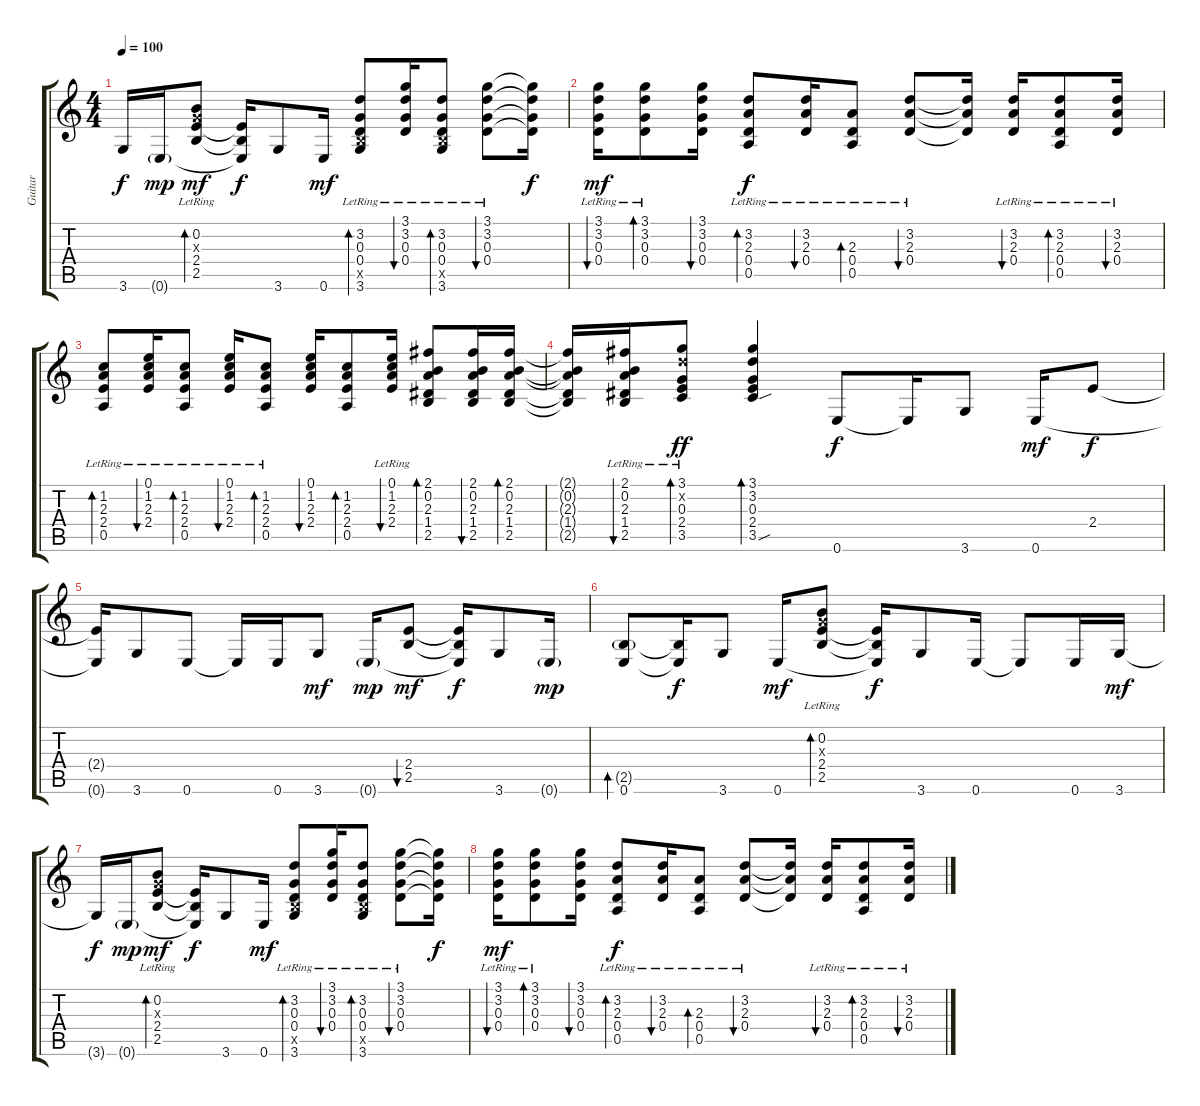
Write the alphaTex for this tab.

\track ("Guitar" "Guitar") {instrument acousticguitarsteel}
\staff {score tabs}
\tuning (E4 B3 G3 D3 A2 E2) {hide}
\ts (4 4)
\tempo 100
\clef g2
\ks c
3.6{t}.16{dy f} 0.6{g}.16{dy mp} (0.2{lr} 0.3{x} 2.4 2.5).8{bd 60 dy mf} (2.4{t} 2.5{t} 0.6{t}).16{dy f} 3.6.8 0.6.16{dy mf} (3.2 0.3{lr} 0.4{lr} 2.5{x} 3.6{lr}).8{bd 60} (3.1{lr} 3.2{lr} 0.3{lr} 0.4{lr}).16{bu 60} (3.2 0.3{lr} 0.4{lr} 2.5{x} 3.6{lr}).8{bd 60} (3.1{lr} 3.2{lr} 0.3{lr} 0.4{lr}).8{bu 120} (3.1{t} 3.2{t} 0.3{t} 0.4{t}).16{dy f} |
(3.1{lr} 3.2{lr} 0.3{lr} 0.4{lr}).16{bu 60 dy mf} (3.1{lr} 3.2{lr} 0.3{lr} 0.4{lr}).8{bd 60} (3.1 3.2 0.3 0.4).16{bu 60} (3.2{lr} 2.3{lr} 0.4{lr} 0.5{lr}).8{bd 60 dy f} (3.2{lr} 2.3{lr} 0.4{lr}).16{bu 60} (2.3{lr} 0.4{lr} 0.5{lr}).8{bd 60} (3.2{lr} 2.3{lr} 0.4{lr}).8{bu 60} (3.2{t} 2.3{t} 0.4{t}).16 (3.2{lr} 2.3{lr} 0.4{lr}).16{bu 60} (3.2{lr} 2.3{lr} 0.4{lr} 0.5{lr}).8{bd 60} (3.2{lr} 2.3{lr} 0.4{lr}).16{bu 60} |
(1.2{lr} 2.3{lr} 2.4{lr} 0.5{lr}).8{bd 60} (0.1{lr} 1.2{lr} 2.3{lr} 2.4{lr}).16{bu 60} (1.2{lr} 2.3{lr} 2.4{lr} 0.5{lr}).8{bd 60} (0.1{lr} 1.2{lr} 2.3{lr} 2.4{lr}).16{bu 60} (1.2{lr} 2.3{lr} 2.4{lr} 0.5{lr}).8{bd 60} (0.1 1.2 2.3 2.4).16{bu 60} (1.2 2.3 2.4 0.5).8{bd 60} (0.1{lr} 1.2{lr} 2.3{lr} 2.4{lr}).16{bu 60} (2.1 0.2 2.3 1.4 2.5).8{bd 60} (2.1 0.2 2.3 1.4 2.5).16{bu 30} (2.1 0.2 2.3 1.4 2.5).16{bd 30} |
(2.1{t} 0.2{t} 2.3{t} 1.4{t} 2.5{t}).16 (2.1 0.2{lr} 2.3{lr} 1.4{lr} 2.5{lr}).16{bu 30} (3.1 3.2{x} 0.3{lr} 2.4{lr} 3.5{lr}).8{bd 30 dy ff} (3.1 3.2 0.3 2.4 3.5{sou}).4{bd 30} 0.6.8{dy f} 0.6{t}.16 3.6.8 0.6.16{dy mf} 2.4.8{dy f} |
(2.4{t} 0.6{t}).16 3.6.8 0.6.8 0.6{t}.16 0.6.16 3.6.8{dy mf} 0.6{g}.16{dy mp} (2.4 2.5).8{bu 30 dy mf} (2.4{t} 2.5{t} 0.6{t}).16{dy f} 3.6.8 0.6{g}.16{dy mp} |
(2.5{g} 0.6).8{bd 30} (2.5{t} 0.6{t}).16{dy f} 3.6.8 0.6.16{dy mf} (0.2{lr} 0.3{x} 2.4 2.5).8{bd 60} (2.4{t} 2.5{t} 0.6{t}).16{dy f} 3.6.8 0.6.16 0.6{t}.8 0.6.16 3.6.16{dy mf} |
3.6{t}.16{dy f} 0.6{g}.16{dy mp} (0.2{lr} 0.3{x} 2.4 2.5).8{bd 60 dy mf} (2.4{t} 2.5{t} 0.6{t}).16{dy f} 3.6.8 0.6.16{dy mf} (3.2 0.3{lr} 0.4{lr} 2.5{x} 3.6{lr}).8{bd 60} (3.1{lr} 3.2{lr} 0.3{lr} 0.4{lr}).16{bu 60} (3.2 0.3{lr} 0.4{lr} 2.5{x} 3.6{lr}).8{bd 60} (3.1{lr} 3.2{lr} 0.3{lr} 0.4{lr}).8{bu 120} (3.1{t} 3.2{t} 0.3{t} 0.4{t}).16{dy f} |
(3.1{lr} 3.2{lr} 0.3{lr} 0.4{lr}).16{bu 60 dy mf} (3.1{lr} 3.2{lr} 0.3{lr} 0.4{lr}).8{bd 60} (3.1 3.2 0.3 0.4).16{bu 60} (3.2{lr} 2.3{lr} 0.4{lr} 0.5{lr}).8{bd 60 dy f} (3.2{lr} 2.3{lr} 0.4{lr}).16{bu 60} (2.3{lr} 0.4{lr} 0.5{lr}).8{bd 60} (3.2{lr} 2.3{lr} 0.4{lr}).8{bu 60} (3.2{t} 2.3{t} 0.4{t}).16 (3.2{lr} 2.3{lr} 0.4{lr}).16{bu 60} (3.2{lr} 2.3{lr} 0.4{lr} 0.5{lr}).8{bd 60} (3.2{lr} 2.3{lr} 0.4{lr}).16{bu 60}
